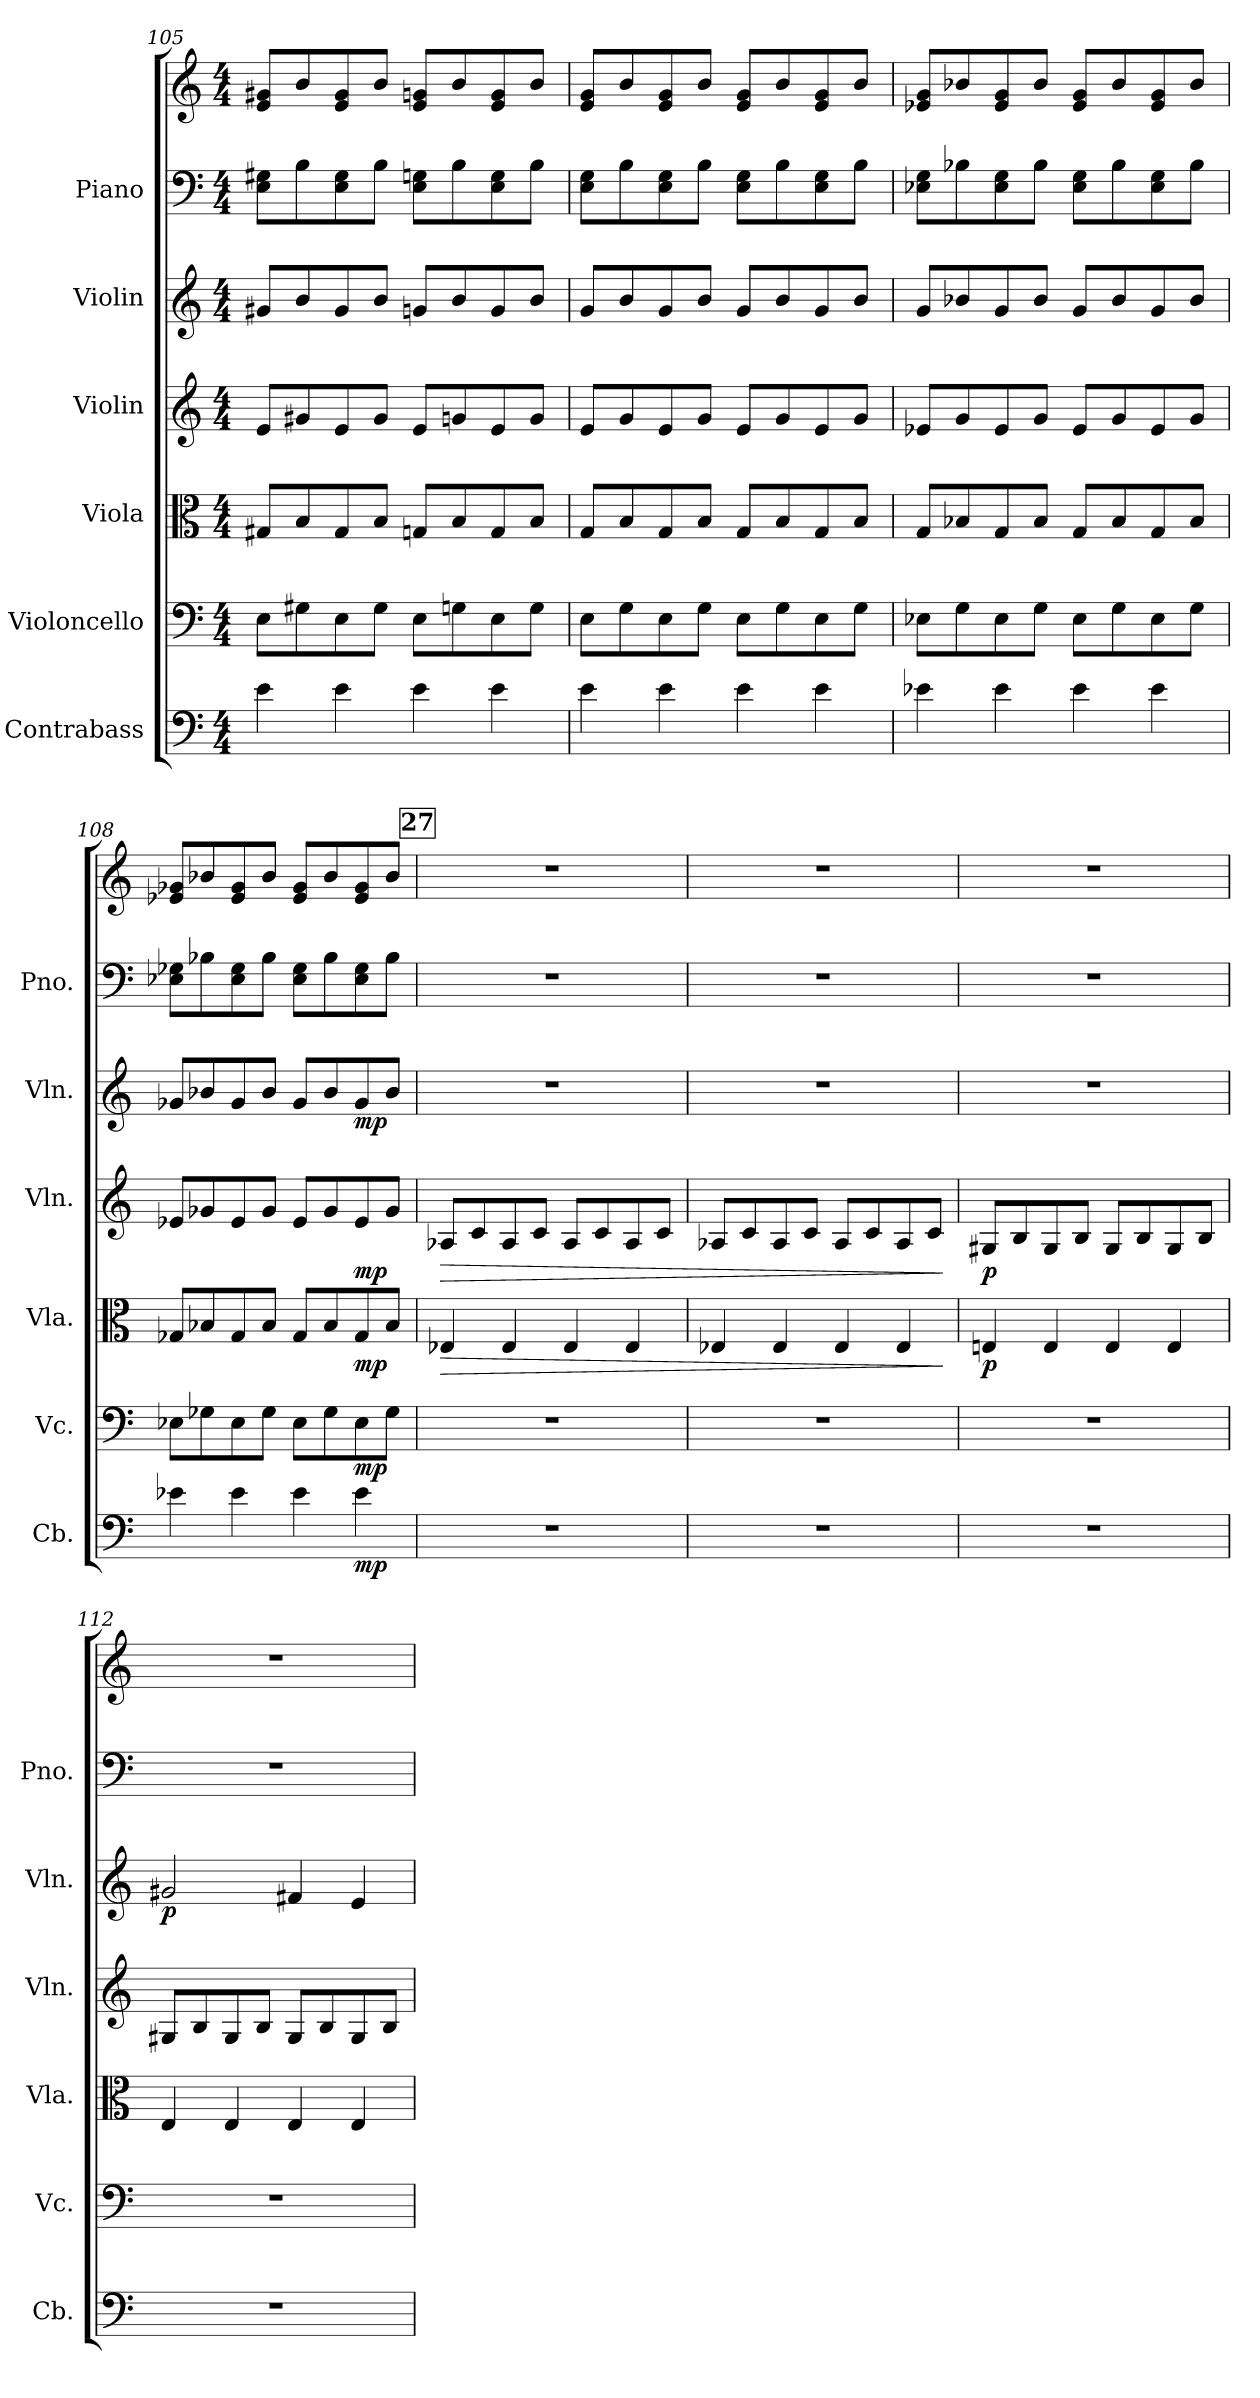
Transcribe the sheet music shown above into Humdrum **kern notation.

**kern	**dynam	**kern	**dynam	**kern	**dynam	**kern	**dynam	**kern	**dynam	**kern	**kern	**dynam
*part6	*part6	*part5	*part5	*part4	*part4	*part3	*part3	*part2	*part2	*part1	*part1	*part1
*staff7	*staff7	*staff6	*staff6	*staff5	*staff5	*staff4	*staff4	*staff3	*staff3	*staff2	*staff1	*staff1/2
*I"Contrabass	*	*I"Violoncello	*	*I"Viola	*	*I"Violin	*	*I"Violin	*	*I"Piano	*	*
*I'Cb.	*	*I'Vc.	*	*I'Vla.	*	*I'Vln.	*	*I'Vln.	*	*I'Pno.	*	*
*clefF4	*	*clefF4	*	*clefC3	*	*clefG2	*	*clefG2	*	*clefF4	*clefG2	*
*ITrd7c12	*	*	*	*	*	*	*	*	*	*	*	*
*k[]	*	*k[]	*	*k[]	*	*k[]	*	*k[]	*	*k[]	*k[]	*
*M4/4	*	*M4/4	*	*M4/4	*	*M4/4	*	*M4/4	*	*M4/4	*M4/4	*
=105	=105	=105	=105	=105	=105	=105	=105	=105	=105	=105	=105	=105
4E\	.	8E\L	.	8G#X/L	.	8e/L	.	8g#X/L	.	8E\ 8G#X\L	8e/ 8g#X/L	.
.	.	8G#X\	.	8B/	.	8g#X/	.	8b/	.	8B\	8b/	.
4E\	.	8E\	.	8G#/	.	8e/	.	8g#/	.	8E\ 8G#\	8e/ 8g#/	.
.	.	8G#\J	.	8B/J	.	8g#/J	.	8b/J	.	8B\J	8b/J	.
4E\	.	8E\L	.	8Gn/L	.	8e/L	.	8gn/L	.	8E\ 8Gn\L	8e/ 8gn/L	.
.	.	8Gn\	.	8B/	.	8gn/	.	8b/	.	8B\	8b/	.
4E\	.	8E\	.	8G/	.	8e/	.	8g/	.	8E\ 8G\	8e/ 8g/	.
.	.	8G\J	.	8B/J	.	8g/J	.	8b/J	.	8B\J	8b/J	.
=106	=106	=106	=106	=106	=106	=106	=106	=106	=106	=106	=106	=106
4E\	.	8E\L	.	8G/L	.	8e/L	.	8g/L	.	8E\ 8G\L	8e/ 8g/L	.
.	.	8G\	.	8B/	.	8g/	.	8b/	.	8B\	8b/	.
4E\	.	8E\	.	8G/	.	8e/	.	8g/	.	8E\ 8G\	8e/ 8g/	.
.	.	8G\J	.	8B/J	.	8g/J	.	8b/J	.	8B\J	8b/J	.
4E\	.	8E\L	.	8G/L	.	8e/L	.	8g/L	.	8E\ 8G\L	8e/ 8g/L	.
.	.	8G\	.	8B/	.	8g/	.	8b/	.	8B\	8b/	.
4E\	.	8E\	.	8G/	.	8e/	.	8g/	.	8E\ 8G\	8e/ 8g/	.
.	.	8G\J	.	8B/J	.	8g/J	.	8b/J	.	8B\J	8b/J	.
!!LO:LB:g=z
=107	=107	=107	=107	=107	=107	=107	=107	=107	=107	=107	=107	=107
4E-X\	.	8E-X\L	.	8G/L	.	8e-X/L	.	8g/L	.	8E-X\ 8G\L	8e-X/ 8g/L	.
.	.	8G\	.	8B-X/	.	8g/	.	8b-X/	.	8B-X\	8b-X/	.
4E-\	.	8E-\	.	8G/	.	8e-/	.	8g/	.	8E-\ 8G\	8e-/ 8g/	.
.	.	8G\J	.	8B-/J	.	8g/J	.	8b-/J	.	8B-\J	8b-/J	.
4E-\	.	8E-\L	.	8G/L	.	8e-/L	.	8g/L	.	8E-\ 8G\L	8e-/ 8g/L	.
.	.	8G\	.	8B-/	.	8g/	.	8b-/	.	8B-\	8b-/	.
4E-\	.	8E-\	.	8G/	.	8e-/	.	8g/	.	8E-\ 8G\	8e-/ 8g/	.
.	.	8G\J	.	8B-/J	.	8g/J	.	8b-/J	.	8B-\J	8b-/J	.
=108	=108	=108	=108	=108	=108	=108	=108	=108	=108	=108	=108	=108
4E-X\	.	8E-X\L	.	8G-X/L	.	8e-X/L	.	8g-X/L	.	8E-X\ 8G-X\L	8e-X/ 8g-X/L	.
.	.	8G-X\	.	8B-X/	.	8g-X/	.	8b-X/	.	8B-X\	8b-X/	.
4E-\	.	8E-\	.	8G-/	.	8e-/	.	8g-/	.	8E-\ 8G-\	8e-/ 8g-/	.
.	.	8G-\J	.	8B-/J	.	8g-/J	.	8b-/J	.	8B-\J	8b-/J	.
4E-\	.	8E-\L	.	8G-/L	.	8e-/L	.	8g-/L	.	8E-\ 8G-\L	8e-/ 8g-/L	.
.	.	8G-\	.	8B-/	.	8g-/	.	8b-/	.	8B-\	8b-/	.
!	!LO:DY:b	!	!LO:DY:b	!	!LO:DY:b	!	!LO:DY:b	!	!LO:DY:b	!	!	!LO:DY:b=2
!	!	!	!	!	!	!	!	!	!	!	!	!LO:DY:n=1:b=2
!	!	!	!	!	!	!	!	!	!	!	!	!LO:DY:n=2:b
!	!	!	!	!	!	!	!	!	!	!	!	!LO:DY:n=3:b
4E-\	mp	8E-\	mp	8G-/	mp	8e-/	mp	8g-/	mp	8E-\ 8G-\	8e-/ 8g-/	mp mp mp mp
.	.	8G-\J	.	8B-/J	.	8g-/J	.	8b-/J	.	8B-\J	8b-/J	.
!!LO:REH:place=s1:a:B:fs=14:t=27
=109	=109	=109	=109	=109	=109	=109	=109	=109	=109	=109	=109	=109
!	!	!	!	!	!LO:HP:b	!	!LO:HP:b	!	!	!	!	!
1r	.	1r	.	4E-X/	>	8A-X/L	>	1r	.	1r	1r	.
.	.	.	.	.	.	8c/	.	.	.	.	.	.
.	.	.	.	4E-/	.	8A-/	.	.	.	.	.	.
.	.	.	.	.	.	8c/J	.	.	.	.	.	.
.	.	.	.	4E-/	.	8A-/L	.	.	.	.	.	.
.	.	.	.	.	.	8c/	.	.	.	.	.	.
.	.	.	.	4E-/	.	8A-/	.	.	.	.	.	.
.	.	.	.	.	.	8c/J	.	.	.	.	.	.
=110	=110	=110	=110	=110	=110	=110	=110	=110	=110	=110	=110	=110
1r	.	1r	.	4E-X/	.	8A-X/L	.	1r	.	1r	1r	.
.	.	.	.	.	.	8c/	.	.	.	.	.	.
.	.	.	.	4E-/	.	8A-/	.	.	.	.	.	.
.	.	.	.	.	.	8c/J	.	.	.	.	.	.
.	.	.	.	4E-/	.	8A-/L	.	.	.	.	.	.
.	.	.	.	.	.	8c/	.	.	.	.	.	.
.	.	.	.	4E-/	.	8A-/	.	.	.	.	.	.
.	.	.	.	.	.	8c/J	.	.	.	.	.	.
.	.	.	.	.	]	.	]	.	.	.	.	.
!!LO:PB:g=z
=111	=111	=111	=111	=111	=111	=111	=111	=111	=111	=111	=111	=111
!	!	!	!	!	!LO:DY:b	!	!LO:DY:b	!	!	!	!	!
1r	.	1r	.	4En/	p	8G#X/L	p	1r	.	1r	1r	.
.	.	.	.	.	.	8B/	.	.	.	.	.	.
.	.	.	.	4E/	.	8G#/	.	.	.	.	.	.
.	.	.	.	.	.	8B/J	.	.	.	.	.	.
.	.	.	.	4E/	.	8G#/L	.	.	.	.	.	.
.	.	.	.	.	.	8B/	.	.	.	.	.	.
.	.	.	.	4E/	.	8G#/	.	.	.	.	.	.
.	.	.	.	.	.	8B/J	.	.	.	.	.	.
=112	=112	=112	=112	=112	=112	=112	=112	=112	=112	=112	=112	=112
!	!	!	!	!	!	!	!	!	!LO:DY:b	!	!	!
1r	.	1r	.	4E/	.	8G#X/L	.	2g#X/	p	1r	1r	.
.	.	.	.	.	.	8B/	.	.	.	.	.	.
.	.	.	.	4E/	.	8G#/	.	.	.	.	.	.
.	.	.	.	.	.	8B/J	.	.	.	.	.	.
.	.	.	.	4E/	.	8G#/L	.	4f#X/	.	.	.	.
.	.	.	.	.	.	8B/	.	.	.	.	.	.
.	.	.	.	4E/	.	8G#/	.	4e/	.	.	.	.
.	.	.	.	.	.	8B/J	.	.	.	.	.	.
=	=	=	=	=	=	=	=	=	=	=	=	=
*-	*-	*-	*-	*-	*-	*-	*-	*-	*-	*-	*-	*-
